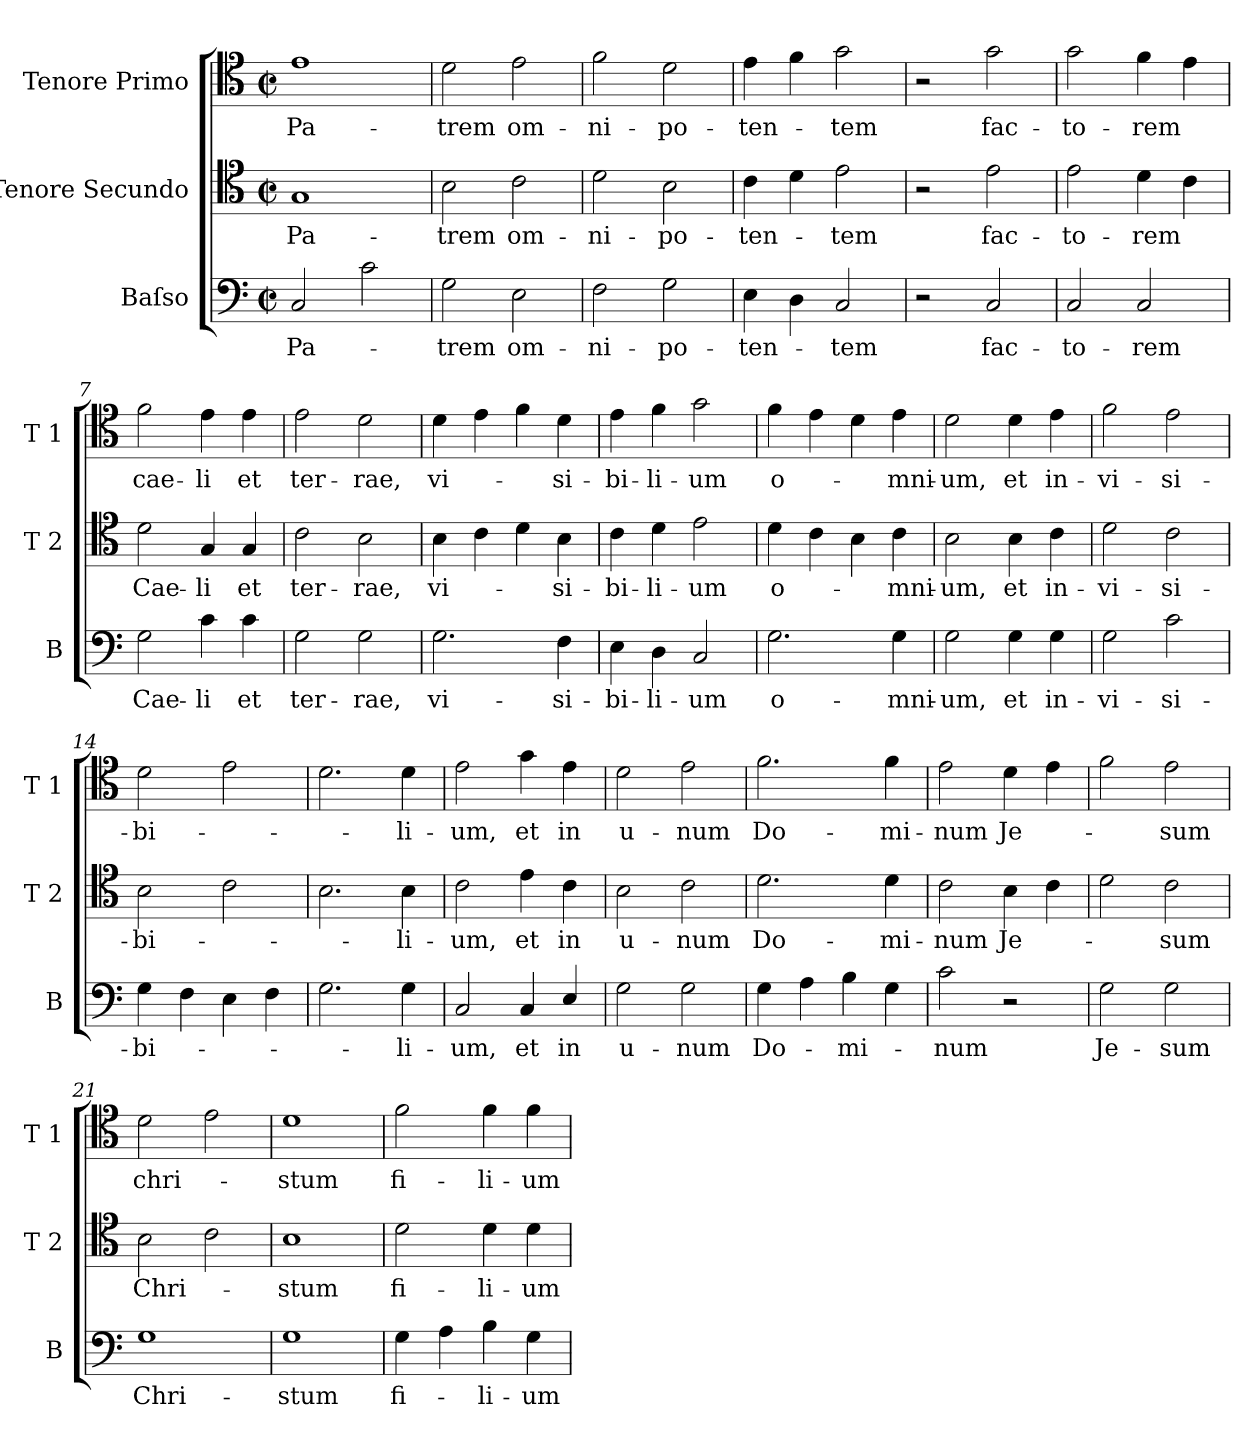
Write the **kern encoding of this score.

**kern	**text	**kern	**text	**kern	**text
*part3	*part3	*part2	*part2	*part1	*part1
*staff3	*staff3	*staff2	*staff2	*staff1	*staff1
*I"Baſso	*	*I"Tenore Secundo	*	*I"Tenore Primo	*
*I'B	*	*I'T 2	*	*I'T 1	*
*clefF4	*	*clefC4	*	*clefC4	*
*k[]	*	*k[]	*	*k[]	*
*C:	*	*C:	*	*C:	*
*M2/2	*	*M2/2	*	*M2/2	*
*met(c|)	*	*met(c|)	*	*met(c|)	*
=1	=1	=1	=1	=1	=1
2C/	Pa-	1G	Pa-	1e	Pa-
2c\	.	.	.	.	.
=2	=2	=2	=2	=2	=2
2G\	-trem	2B\	-trem	2d\	-trem
2E\	om-	2c\	om-	2e\	om-
=3	=3	=3	=3	=3	=3
2F\	-ni-	2d\	-ni-	2f\	-ni-
2G\	-po-	2B\	-po-	2d\	-po-
=4	=4	=4	=4	=4	=4
4E\	-ten-	4c\	-ten-	4e\	-ten-
4D\	.	4d\	.	4f\	.
2C/	-tem	2e\	-tem	2g\	-tem
=5	=5	=5	=5	=5	=5
2r	.	2r	.	2r	.
2C/	fac-	2e\	fac-	2g\	fac-
=6	=6	=6	=6	=6	=6
2C/	-to-	2e\	-to-	2g\	-to-
2C/	-rem	4d\	-rem	4f\	-rem
.	.	4c\	.	4e\	.
=7	=7	=7	=7	=7	=7
2G\	Cae-	2d\	Cae-	2f\	cae-
4c\	-li	4G/	-li	4e\	-li
4c\	et	4G/	et	4e\	et
=8	=8	=8	=8	=8	=8
2G\	ter-	2c\	ter-	2e\	ter-
2G\	-rae,	2B\	-rae,	2d\	-rae,
=9	=9	=9	=9	=9	=9
2.G\	vi-	4B\	vi-	4d\	vi-
.	.	4c\	.	4e\	.
.	.	4d\	.	4f\	.
4F\	-si-	4B\	-si-	4d\	-si-
=10	=10	=10	=10	=10	=10
4E\	-bi-	4c\	-bi-	4e\	-bi-
4D\	-li-	4d\	-li-	4f\	-li-
2C/	-um	2e\	-um	2g\	-um
=11	=11	=11	=11	=11	=11
2.G\	o-	4d\	o-	4f\	o-
.	.	4c\	.	4e\	.
.	.	4B\	.	4d\	.
4G\	-mni-	4c\	-mni-	4e\	-mni-
=12	=12	=12	=12	=12	=12
2G\	-um,	2B\	-um,	2d\	-um,
4G\	et	4B\	et	4d\	et
4G\	in-	4c\	in-	4e\	in-
=13	=13	=13	=13	=13	=13
2G\	-vi-	2d\	-vi-	2f\	-vi-
2c\	-si-	2c\	-si-	2e\	-si-
=14	=14	=14	=14	=14	=14
4G\	-bi-	2B\	-bi-	2d\	-bi-
4F\	.	.	.	.	.
4E\	.	2c\	.	2e\	.
4F\	.	.	.	.	.
=15	=15	=15	=15	=15	=15
2.G\	.	2.B\	.	2.d\	.
4G\	-li-	4B\	-li-	4d\	-li-
=16	=16	=16	=16	=16	=16
2C/	-um,	2c\	-um,	2e\	-um,
4C/	et	4e\	et	4g\	et
4E/	in	4c\	in	4e\	in
=17	=17	=17	=17	=17	=17
2G\	u-	2B\	u-	2d\	u-
2G\	-num	2c\	-num	2e\	-num
=18	=18	=18	=18	=18	=18
4G\	Do-	2.d\	Do-	2.f\	Do-
4A\	.	.	.	.	.
4B\	-mi-	.	.	.	.
4G\	.	4d\	-mi-	4f\	-mi-
=19	=19	=19	=19	=19	=19
2c\	-num	2c\	-num	2e\	-num
2r	.	4B\	Je-	4d\	Je-
.	.	4c\	.	4e\	.
=20	=20	=20	=20	=20	=20
2G\	Je-	2d\	.	2f\	.
2G\	-sum	2c\	-sum	2e\	-sum
=21	=21	=21	=21	=21	=21
1G	Chri-	2B\	Chri-	2d\	chri-
.	.	2c\	.	2e\	.
=22	=22	=22	=22	=22	=22
1G	-stum	1B	-stum	1d	-stum
=23	=23	=23	=23	=23	=23
4G\	fi-	2d\	fi-	2f\	fi-
4A\	.	.	.	.	.
4B\	-li-	4d\	-li-	4f\	-li-
4G\	-um	4d\	-um	4f\	-um
=	=	=	=	=	=
*-	*-	*-	*-	*-	*-
